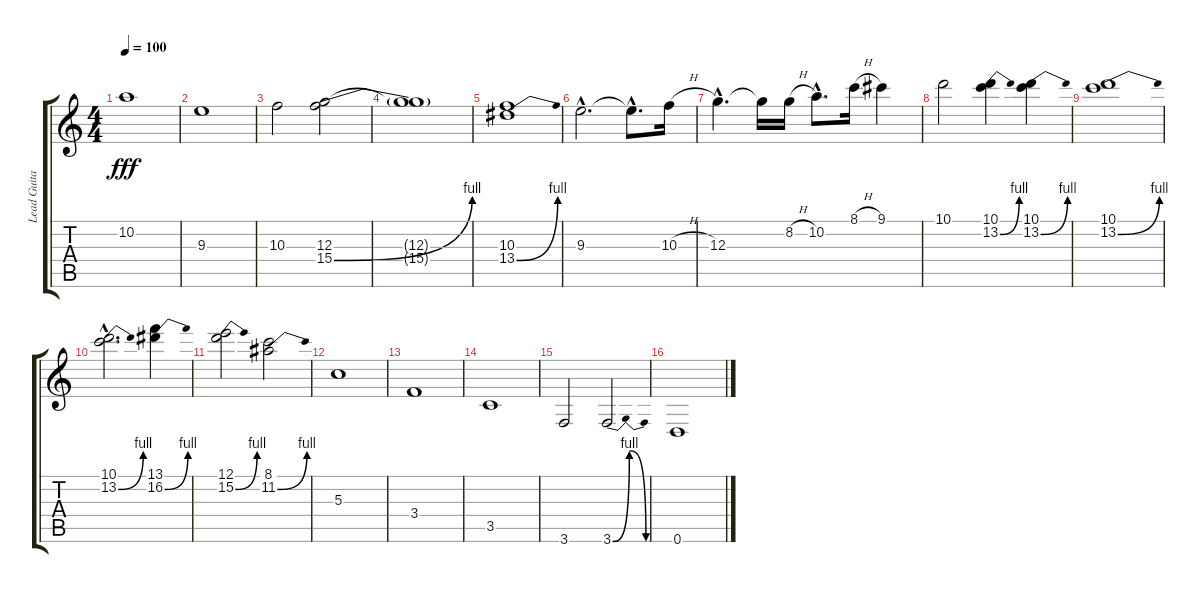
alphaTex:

\track ("Lead Guitar" "Lead Guita") {instrument overdrivenguitar}
\staff {score tabs}
\tuning (E4 B3 G3 D3 A2 D2) {hide}
\ts (4 4)
\tempo 100
\clef g2
\ks c
10.2.1{dy fff} |
9.3.1 |
10.3.2 (12.3 15.4{be (bend 0 0 60 4)}).2 |
(12.3{t} 15.4{t}).1 |
(10.3 13.4{be (bend 0 0 60 4)}).1 |
9.3{hac}.2{d} 9.3{hac t}.8{d} 10.3{h}.16 |
12.3{hac}.4{d} 12.3{t}.16 8.2{h}.16 10.2{hac}.8{d} 8.1{h}.16 9.1.4 |
10.1.2 (10.1 13.2{be (bend 0 0 60 4)}).4 (10.1 13.2{be (bend 0 0 60 4)}).4 |
(10.1 13.2{be (bend 0 0 60 4)}).1 |
(10.1{hac} 13.2{be (bend 0 0 60 4) hac}).2{d} (13.1 16.2{be (bend 0 0 60 4)}).4 |
(12.1 15.2{be (bend 0 0 60 4)}).2 (8.1 11.2{be (bend 0 0 60 4)}).2 |
5.3.1 |
3.4.1 |
3.5.1 |
3.6.2 3.6{be (bendrelease 0 0 15 4 15 4 60 0)}.2 |
0.6.1
